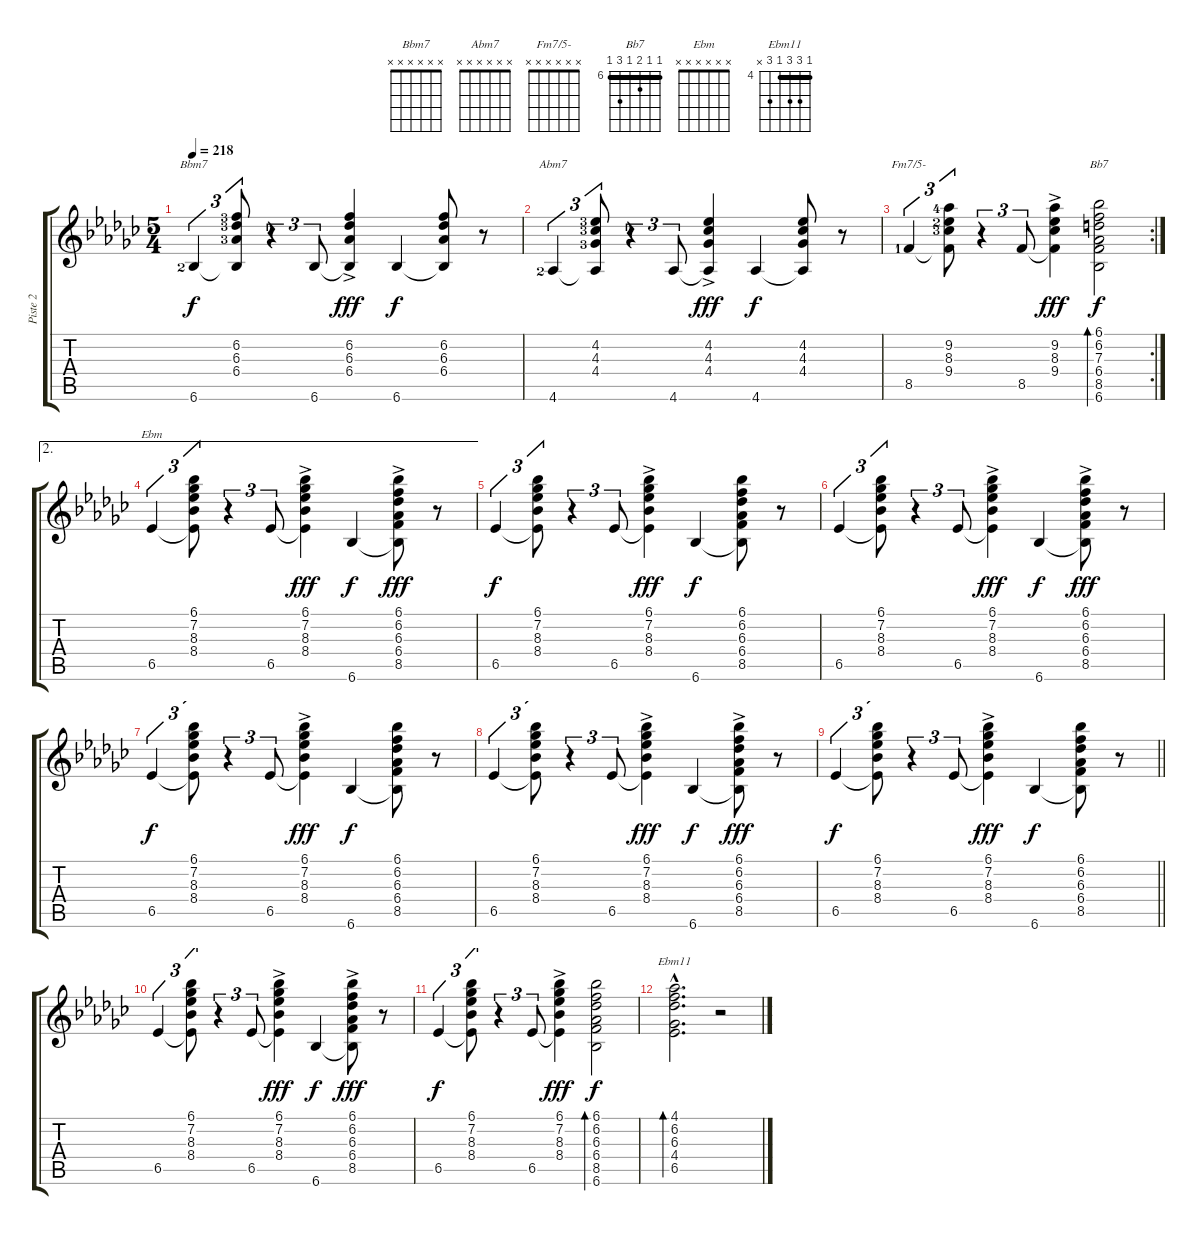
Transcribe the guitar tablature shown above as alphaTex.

\track ("Piste 2" "Piste 2") {instrument acousticguitarnylon}
\staff {score tabs}
\tuning (E4 B3 G3 D3 A2 E2) {hide}
\chord ("Bbm7" x x x x x x)
\chord ("Abm7" x x x x x x)
\chord ("Fm7/5-" x x x x x x)
\chord ("Bb7" 6 6 7 6 8 6) {firstfret 6 barre 6}
\chord ("Ebm" x x x x x x)
\chord ("Ebm11" 4 6 6 4 6 x) {firstfret 4 barre 4}
\ts (5 4)
\tempo 218
\clef g2
\ks ebminor
6.6{lf 3}.4{tu (3 2) ch "Bbm7" dy f} (6.2{lf 4} 6.3{lf 4} 6.4{lf 4} 6.6{t}).8{tu (3 2)} r.4{tu (3 2)} 6.6.8{tu (3 2)} (6.2{ac} 6.3{ac} 6.4{ac} 6.6{t}).4{dy fff} 6.6.4{dy f} (6.2 6.3 6.4 6.6{t}).8 r.8 |
4.6{lf 3}.4{tu (3 2) ch "Abm7"} (4.2{lf 4} 4.3{lf 4} 4.4{lf 4} 4.6{t}).8{tu (3 2)} r.4{tu (3 2)} 4.6.8{tu (3 2)} (4.2{ac} 4.3{ac} 4.4{ac} 4.6{t}).4{dy fff} 4.6.4{dy f} (4.2 4.3 4.4 4.6{t}).8 r.8 |
\rc 2
8.5{lf 2}.4{tu (3 2) ch "Fm7/5-"} (9.2{lf 5} 8.3{lf 3} 9.4{lf 4} 8.5{t}).8{tu (3 2)} r.4{tu (3 2)} 8.5.8{tu (3 2)} (9.2{ac} 8.3{ac} 9.4{ac} 8.5{t}).4{dy fff} (6.1 6.2 7.3 6.4 8.5 6.6).2{bd 120 ch "Bb7" dy f volume 9 balance 13 instrument acousticguitarnylon} |
\ae 2
6.5.4{tu (3 2) ch "Ebm" volume 6 balance 13 instrument acousticguitarnylon} (6.1 7.2 8.3 8.4 6.5{t}).8{tu (3 2)} r.4{tu (3 2)} 6.5.8{tu (3 2)} (6.1{ac} 7.2{ac} 8.3{ac} 8.4{ac} 6.5{t}).4{dy fff} 6.6.4{dy f} (6.1{ac} 6.2{ac} 6.3{ac} 6.4{ac} 8.5{ac} 6.6{t}).8{dy fff} r.8 |
6.5.4{tu (3 2) dy f} (6.1 7.2 8.3 8.4 6.5{t}).8{tu (3 2)} r.4{tu (3 2)} 6.5.8{tu (3 2)} (6.1{ac} 7.2{ac} 8.3{ac} 8.4{ac} 6.5{t}).4{dy fff} 6.6.4{dy f} (6.1 6.2 6.3 6.4 8.5 6.6{t}).8 r.8 |
6.5.4{tu (3 2)} (6.1 7.2 8.3 8.4 6.5{t}).8{tu (3 2)} r.4{tu (3 2)} 6.5.8{tu (3 2)} (6.1{ac} 7.2{ac} 8.3{ac} 8.4{ac} 6.5{t}).4{dy fff} 6.6.4{dy f} (6.1{ac} 6.2{ac} 6.3{ac} 6.4{ac} 8.5{ac} 6.6{t}).8{dy fff} r.8 |
6.5.4{tu (3 2) dy f volume 6 balance 13 instrument acousticguitarnylon} (6.1 7.2 8.3 8.4 6.5{t}).8{tu (3 2)} r.4{tu (3 2)} 6.5.8{tu (3 2)} (6.1{ac} 7.2{ac} 8.3{ac} 8.4{ac} 6.5{t}).4{dy fff} 6.6.4{dy f} (6.1 6.2 6.3 6.4 8.5 6.6{t}).8 r.8 |
6.5.4{tu (3 2)} (6.1 7.2 8.3 8.4 6.5{t}).8{tu (3 2)} r.4{tu (3 2)} 6.5.8{tu (3 2)} (6.1{ac} 7.2{ac} 8.3{ac} 8.4{ac} 6.5{t}).4{dy fff} 6.6.4{dy f} (6.1{ac} 6.2{ac} 6.3{ac} 6.4{ac} 8.5{ac} 6.6{t}).8{dy fff} r.8 |
\barLineRight lightlight
6.5.4{tu (3 2) dy f} (6.1 7.2 8.3 8.4 6.5{t}).8{tu (3 2)} r.4{tu (3 2)} 6.5.8{tu (3 2)} (6.1{ac} 7.2{ac} 8.3{ac} 8.4{ac} 6.5{t}).4{dy fff} 6.6.4{dy f} (6.1 6.2 6.3 6.4 8.5 6.6{t}).8 r.8 |
6.5.4{tu (3 2) volume 5 balance 13 instrument acousticguitarnylon} (6.1 7.2 8.3 8.4 6.5{t}).8{tu (3 2)} r.4{tu (3 2)} 6.5.8{tu (3 2)} (6.1{ac} 7.2{ac} 8.3{ac} 8.4{ac} 6.5{t}).4{dy fff} 6.6.4{dy f} (6.1{ac} 6.2{ac} 6.3{ac} 6.4{ac} 8.5{ac} 6.6{t}).8{dy fff} r.8 |
6.5.4{tu (3 2) dy f} (6.1 7.2 8.3 8.4 6.5{t}).8{tu (3 2)} r.4{tu (3 2)} 6.5.8{tu (3 2)} (6.1{ac} 7.2{ac} 8.3{ac} 8.4{ac} 6.5{t}).4{dy fff} (6.1 6.2 6.3 6.4 8.5 6.6).2{bd 60 dy f} |
(4.1{hac} 6.2{hac} 6.3{hac} 4.4{hac} 6.5{hac}).2{d bd 240 ch "Ebm11" volume 8 balance 13 instrument acousticguitarnylon} r.2
